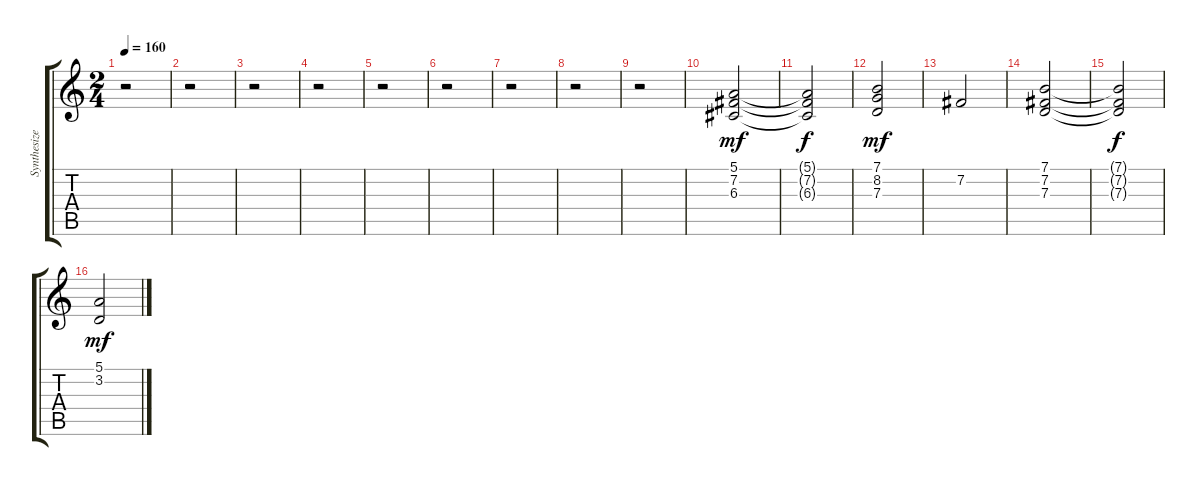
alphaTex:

\track ("Synthesizer(flute)" "Synthesize") {instrument oboe}
\staff {score tabs}
\tuning (E4 B3 G3 D3 A2 E2) {hide}
\ts (2 4)
\tempo 160
\clef g2
\ks c
r.2{dy f} |
r.2 |
r.2 |
r.2 |
r.2 |
r.2 |
r.2 |
r.2 |
r.2 |
(5.1 7.2 6.3).2{dy mf} |
(5.1{t} 7.2{t} 6.3{t}).2{dy f} |
(7.1 8.2 7.3).2{dy mf} |
7.2.2 |
(7.1 7.2 7.3).2 |
(7.1{t} 7.2{t} 7.3{t}).2{dy f} |
(5.1 3.2).2{dy mf}
